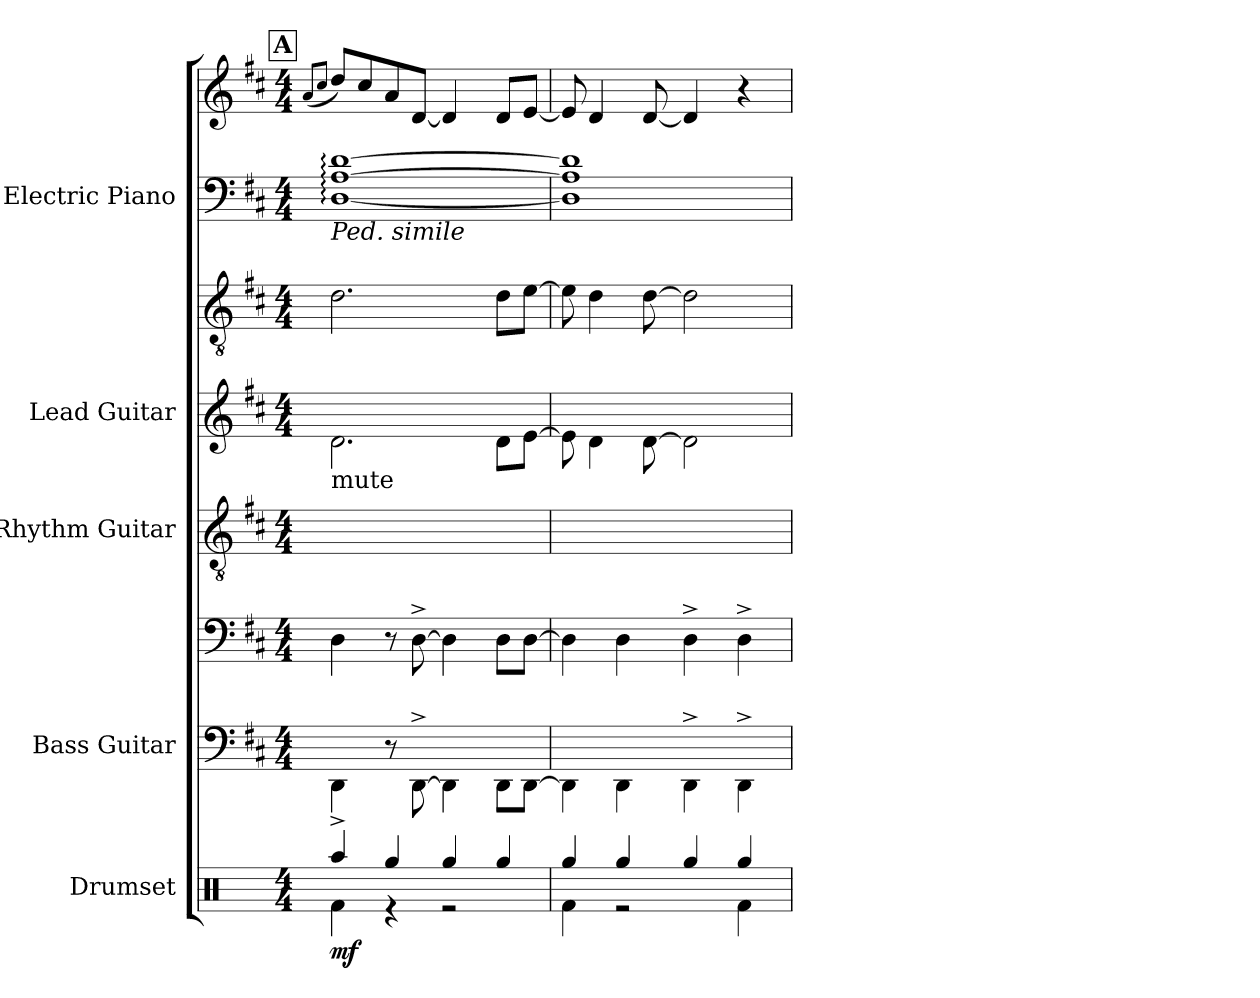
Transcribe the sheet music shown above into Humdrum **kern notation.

**kern	**dynam	**kern	**kern	**kern	**kern	**kern	**kern	**kern
*part5	*part5	*part4	*part4	*part3	*part2	*part2	*part1	*part1
*staff8	*staff8	*staff7	*staff6	*staff5	*staff4	*staff3	*staff2	*staff1
*I"Drumset	*	*I"Bass Guitar	*	*I"Rhythm Guitar	*I"Lead Guitar	*	*I"Electric Piano	*
*I'D. Set	*	*I'B. Guit.	*	*I'Rh. Guit.	*I'Ld. Guit.	*	*I'El. Pno.	*
*clefX	*	*	*clefF4	*clefGv2	*	*clefGv2	*clefF4	*clefG2
*	*	*ITrd7c12	*ITrd7c12	*	*	*	*	*
*k[]	*	*k[f#c#]	*k[f#c#]	*k[f#c#]	*k[f#c#]	*k[f#c#]	*k[f#c#]	*k[f#c#]
*M4/4	*	*M4/4	*M4/4	*M4/4	*M4/4	*M4/4	*M4/4	*M4/4
!!LO:REH:place=s1:a:B:fs=14:t=A
=9	=9	=9	=9	=9	=9	=9	=9	=9
.	.	.	.	.	.	.	.	(<8qa/L
.	.	.	.	.	.	.	.	8qcc#/J
*^	*	*	*	*	*	*	*	*
!	!	!	!	!	!	!	!	!LO:TX:b:i:t=Ped. simile	!
!	!	!	!	!	!LO:TX:a:t=mute	!	!	!	!
!	!	!LO:DY:b	!	!	!	!	!	!	!
4Raa^/	4Rf\	mf	4DDD\	4DD\	8D\^ 8A\yy^ 8d\yy^L	2.d\	2.d\	[1D: [1A: [1d:	8dd/L)
.	.	.	.	.	8D\ 8A\yy 8d\yy	.	.	.	8cc#/
4Rgg/	4r	.	8r	8r	8D\ 8A\yy 8d\yy	.	.	.	8a/
.	.	.	[8DDD^\	[8DD^\	8D\^ 8A\yy^ 8d\yy^J	.	.	.	[8d/J
4Rgg/	2r	.	4DDD\]	4DD\]	8D\ 8A\yy 8d\yyL	.	.	.	4d/]
.	.	.	.	.	8D\ 8A\yy 8d\yy	.	.	.	.
4Rgg/	.	.	8DDD\L	8DD\L	8D\^ 8A\yy^ 8d\yy^	8d\L	8d\L	.	8d/L
.	.	.	[8DDD\J	[8DD\J	8D\ 8A\yy 8d\yyJ	[8e\J	[8e\J	.	[8e/J
!!LO:PB:g=z
=10	=10	=10	=10	=10	=10	=10	=10	=10	=10
4Rgg/	4Rf\	.	4DDD\]	4DD\]	8D\^ 8A\yy^ 8d\yy^L	8e\]	8e\]	1D] 1A] 1d]	8e/]
.	.	.	.	.	8D\ 8A\yy 8d\yy	4d\	4d\	.	4d/
4Rgg/	2r	.	4DDD\	4DD\	8D\ 8A\yy 8d\yy	.	.	.	.
.	.	.	.	.	8D\^ 8A\yy^ 8d\yy^J	[8d\	[8d\	.	[8d/
4Rgg/	.	.	4DDD^\	4DD^\	8D\ 8A\yy 8d\yyL	2d\]	2d\]	.	4d/]
.	.	.	.	.	8D\ 8A\yy 8d\yy	.	.	.	.
4Rgg/	4Rf\	.	4DDD^\	4DD^\	8D\^ 8A\yy^ 8d\yy^	.	.	.	4r
.	.	.	.	.	8D\ 8A\yy 8d\yyJ	.	.	.	.
*v	*v	*	*	*	*	*	*	*	*
=	=	=	=	=	=	=	=	=
*-	*-	*-	*-	*-	*-	*-	*-	*-
